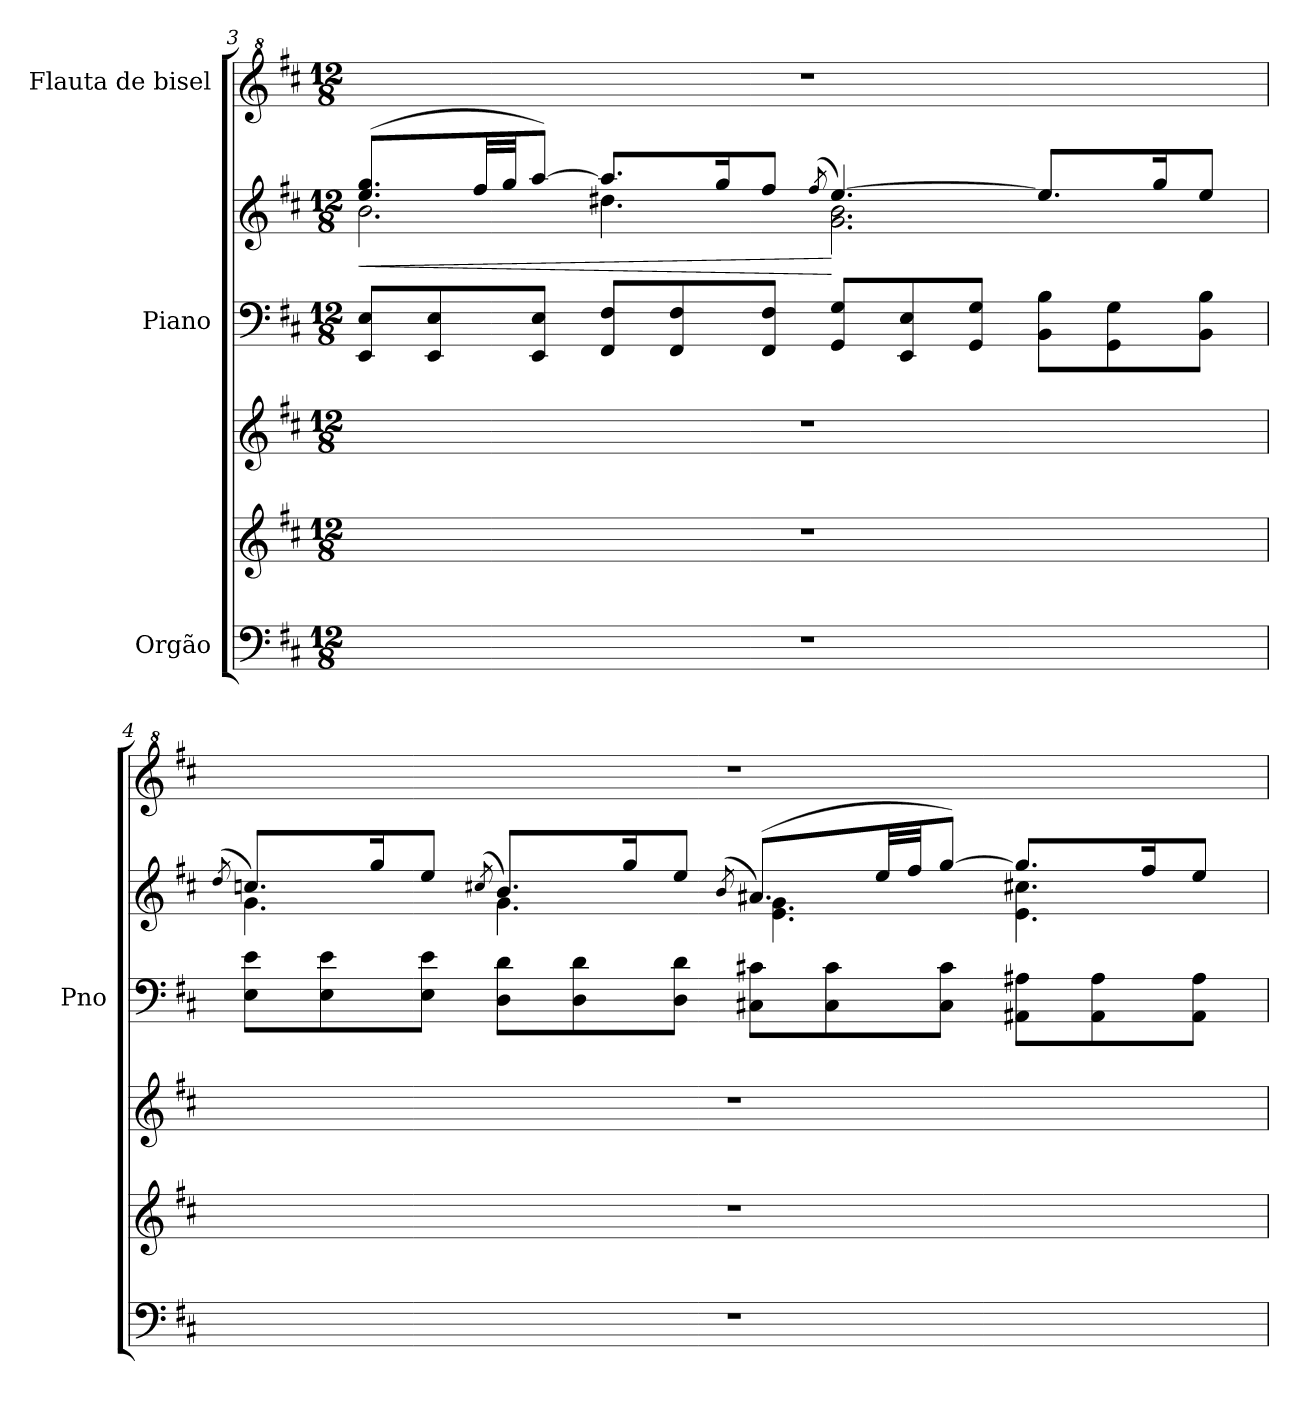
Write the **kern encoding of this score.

**kern	**kern	**kern	**kern	**kern	**dynam	**kern
*part3	*part3	*part3	*part2	*part2	*part2	*part1
*staff6	*staff5	*staff4	*staff3	*staff2	*staff2/3	*staff1
*I"Orgão	*	*	*I"Piano	*	*	*I"Flauta de bisel
*	*	*	*I'Pno	*	*	*
*clefF4	*clefG2	*clefG2	*clefF4	*clefG2	*	*clefG^2
*k[f#c#]	*k[f#c#]	*k[f#c#]	*k[f#c#]	*k[f#c#]	*	*k[f#c#]
*M12/8	*M12/8	*M12/8	*M12/8	*M12/8	*	*M12/8
=3	=3	=3	=3	=3	=3	=3
!	!	!	!	!	!LO:HP:b	!
*	*	*	*	*^	*	*
*	*	*	*	*	*^	*	*
1.r	1.r	1.r	8EE/ 8E/L	(>8.ee/ 8.gg/L	2.b\	4.ryy	<	1.r
.	.	.	8EE/ 8E/	.	.	.	.	.
.	.	.	.	32ff#/LL	.	.	.	.
.	.	.	.	32gg/JJ	.	.	.	.
.	.	.	8EE/ 8E/J	[8aa/J)	.	.	.	.
.	.	.	8FF#/ 8F#/L	8.aa/L]	.	4.dd#X\	.	.
.	.	.	8FF#/ 8F#/	.	.	.	.	.
.	.	.	.	16gg/K	.	.	.	.
.	.	.	8FF#/ 8F#/J	8ff#/J	.	.	.	.
.	.	.	.	(<8qff#/	.	.	.	.
.	.	.	8GG/ 8G/L	[4.ee/)	2.g\ 2.b\	2.ryy	[	.
.	.	.	8EE/ 8E/	.	.	.	.	.
.	.	.	8GG/ 8G/J	.	.	.	.	.
.	.	.	8BB\ 8B\L	8.ee/L]	.	.	.	.
.	.	.	8GG\ 8G\	.	.	.	.	.
.	.	.	.	16gg/K	.	.	.	.
.	.	.	8BB\ 8B\J	8ee/J	.	.	.	.
*	*	*	*	*v	*v	*v	*	*
!!LO:LB:g=z
=4	=4	=4	=4	=4	=4	=4
.	.	.	.	(<8qdd/	.	.
*	*	*	*	*^	*	*
1.r	1.r	1.r	8E\ 8e\L	8.ccn/L)	4.g\	.	1.r
.	.	.	8E\ 8e\	.	.	.	.
.	.	.	.	16gg/K	.	.	.
.	.	.	8E\ 8e\J	8ee/J	.	.	.
.	.	.	.	(<8qcc#X/	.	.	.
.	.	.	8D\ 8d\L	8.b/L)	4.g\	.	.
.	.	.	8D\ 8d\	.	.	.	.
.	.	.	.	16gg/K	.	.	.
.	.	.	8D\ 8d\J	8ee/J	.	.	.
.	.	.	.	(<8qb/	.	.	.
.	.	.	8C#X\ 8c#X\L	(>8.a#X/L)	4.e\ 4.g\	.	.
.	.	.	8C#\ 8c#\	.	.	.	.
.	.	.	.	32ee/LL	.	.	.
.	.	.	.	32ff#/JJ	.	.	.
.	.	.	8C#\ 8c#\J	[8gg/J)	.	.	.
.	.	.	8AA#X\ 8A#X\L	8.gg/L]	4.e\ 4.cc#X\	.	.
.	.	.	8AA#\ 8A#\	.	.	.	.
.	.	.	.	16ff#/K	.	.	.
.	.	.	8AA#\ 8A#\J	8ee/J	.	.	.
*	*	*	*	*v	*v	*	*
=	=	=	=	=	=	=
*-	*-	*-	*-	*-	*-	*-
